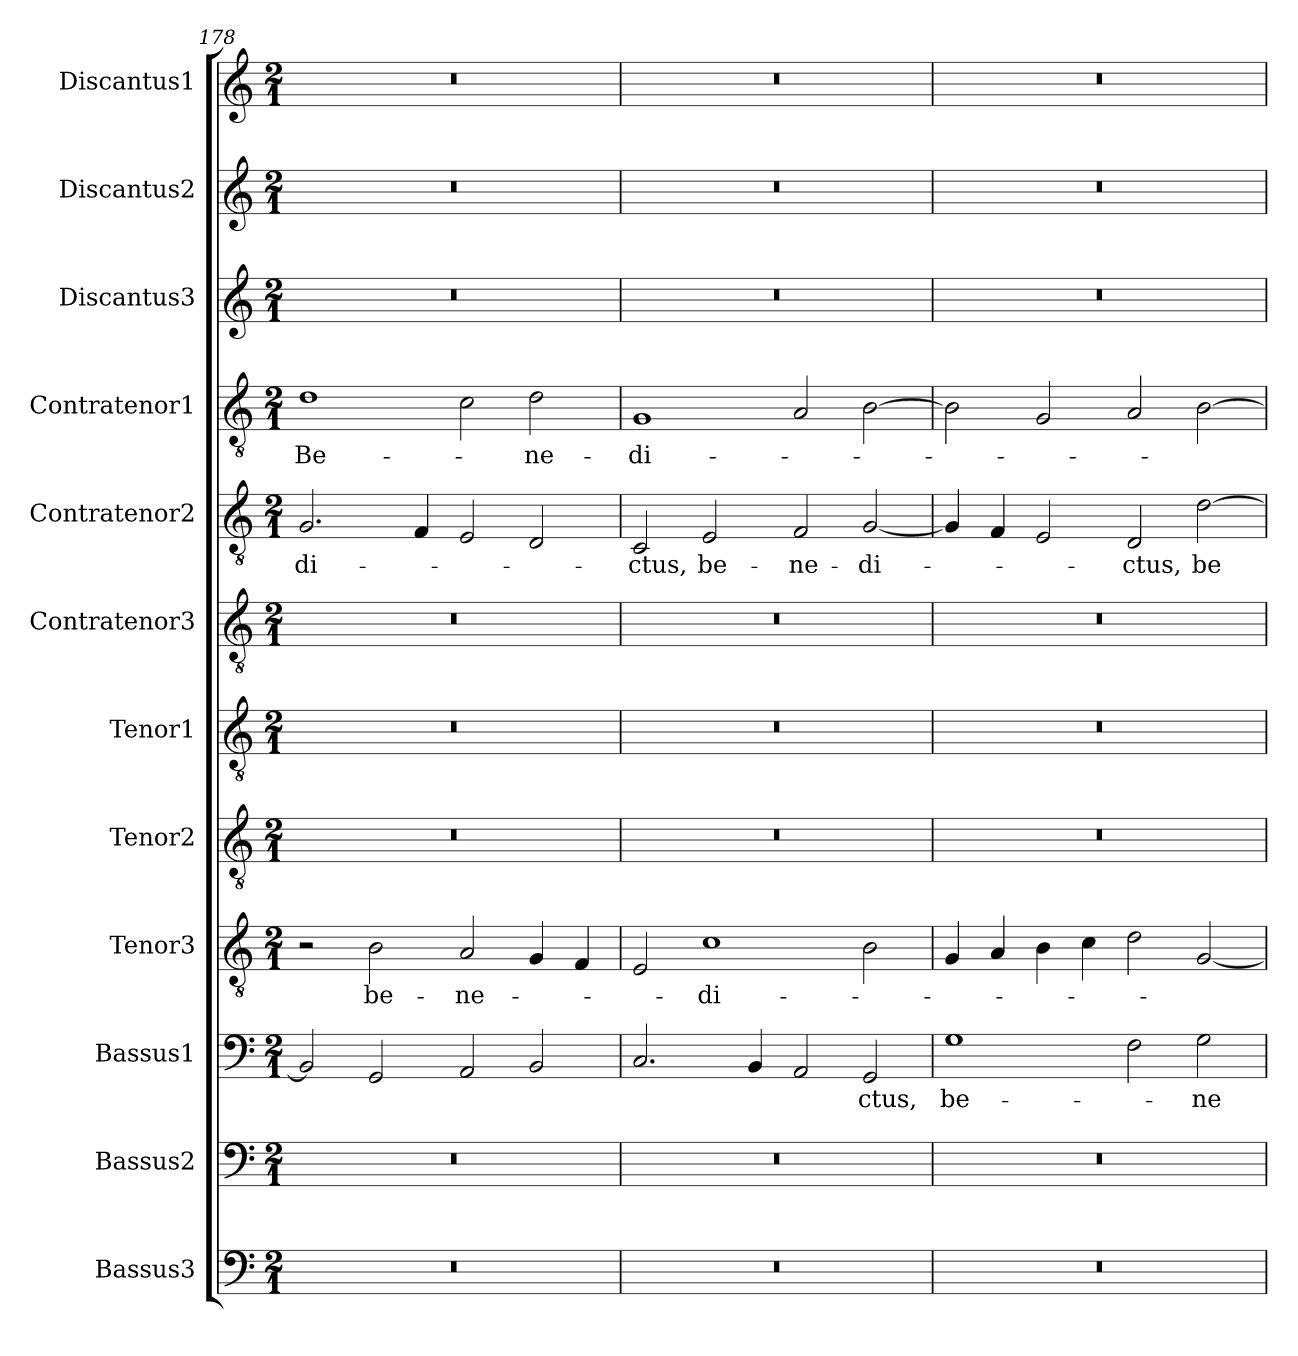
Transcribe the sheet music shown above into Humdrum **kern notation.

**kern	**kern	**kern	**text	**kern	**text	**kern	**kern	**kern	**kern	**text	**kern	**text	**kern	**kern	**kern
*part12	*part11	*part10	*part10	*part9	*part9	*part8	*part7	*part6	*part5	*part5	*part4	*part4	*part3	*part2	*part1
*staff12	*staff11	*staff10	*staff10	*staff9	*staff9	*staff8	*staff7	*staff6	*staff5	*staff5	*staff4	*staff4	*staff3	*staff2	*staff1
*I"Bassus3	*I"Bassus2	*I"Bassus1	*	*I"Tenor3	*	*I"Tenor2	*I"Tenor1	*I"Contratenor3	*I"Contratenor2	*	*I"Contratenor1	*	*I"Discantus3	*I"Discantus2	*I"Discantus1
*I'B3	*I'B2	*I'B1	*	*I'T3	*	*I'T2	*I'T1	*I'Ct3	*I'Ct2	*	*I'Ct1	*	*I'D3	*I'D2	*I'D1
*clefF4	*clefF4	*clefF4	*	*clefGv2	*	*clefGv2	*clefGv2	*clefGv2	*clefGv2	*	*clefGv2	*	*clefG2	*clefG2	*clefG2
*k[]	*k[]	*k[]	*	*k[]	*	*k[]	*k[]	*k[]	*k[]	*	*k[]	*	*k[]	*k[]	*k[]
*M2/1	*M2/1	*M2/1	*	*M2/1	*	*M2/1	*M2/1	*M2/1	*M2/1	*	*M2/1	*	*M2/1	*M2/1	*M2/1
=178	=178	=178	=178	=178	=178	=178	=178	=178	=178	=178	=178	=178	=178	=178	=178
0r	0r	2BB/]	.	2r	.	0r	0r	0r	2.G/	-di-	1d\	Be-	0r	0r	0r
.	.	2GG/	.	2B\	be-	.	.	.	.	.	.	.	.	.	.
.	.	.	.	.	.	.	.	.	4F/	.	.	.	.	.	.
.	.	2AA/	.	2A/	-ne-	.	.	.	2E/	.	2c\	.	.	.	.
.	.	2BB/	.	4G/	.	.	.	.	2D/	.	2d\	-ne-	.	.	.
.	.	.	.	4F/	.	.	.	.	.	.	.	.	.	.	.
=179	=179	=179	=179	=179	=179	=179	=179	=179	=179	=179	=179	=179	=179	=179	=179
0r	0r	2.C/	.	2E/	.	0r	0r	0r	2C/	-ctus,	1G/	-di-	0r	0r	0r
.	.	.	.	1c\	-di-	.	.	.	2E/	be-	.	.	.	.	.
.	.	4BB/	.	.	.	.	.	.	.	.	.	.	.	.	.
.	.	2AA/	.	.	.	.	.	.	2F/	-ne-	2A/	.	.	.	.
.	.	2GG/	-ctus,	2B\	.	.	.	.	[2G/	-di-	[2B\	.	.	.	.
=180	=180	=180	=180	=180	=180	=180	=180	=180	=180	=180	=180	=180	=180	=180	=180
0r	0r	1G\	be-	4G/	.	0r	0r	0r	4G/]	.	2B\]	.	0r	0r	0r
.	.	.	.	4A/	.	.	.	.	4F/	.	.	.	.	.	.
.	.	.	.	4B\	.	.	.	.	2E/	.	2G/	.	.	.	.
.	.	.	.	4c\	.	.	.	.	.	.	.	.	.	.	.
.	.	2F\	.	2d\	.	.	.	.	2D/	-ctus,	2A/	.	.	.	.
.	.	2G\	-ne-	[2G/	.	.	.	.	[2d\	be-	[2B\	.	.	.	.
=	=	=	=	=	=	=	=	=	=	=	=	=	=	=	=
*-	*-	*-	*-	*-	*-	*-	*-	*-	*-	*-	*-	*-	*-	*-	*-
